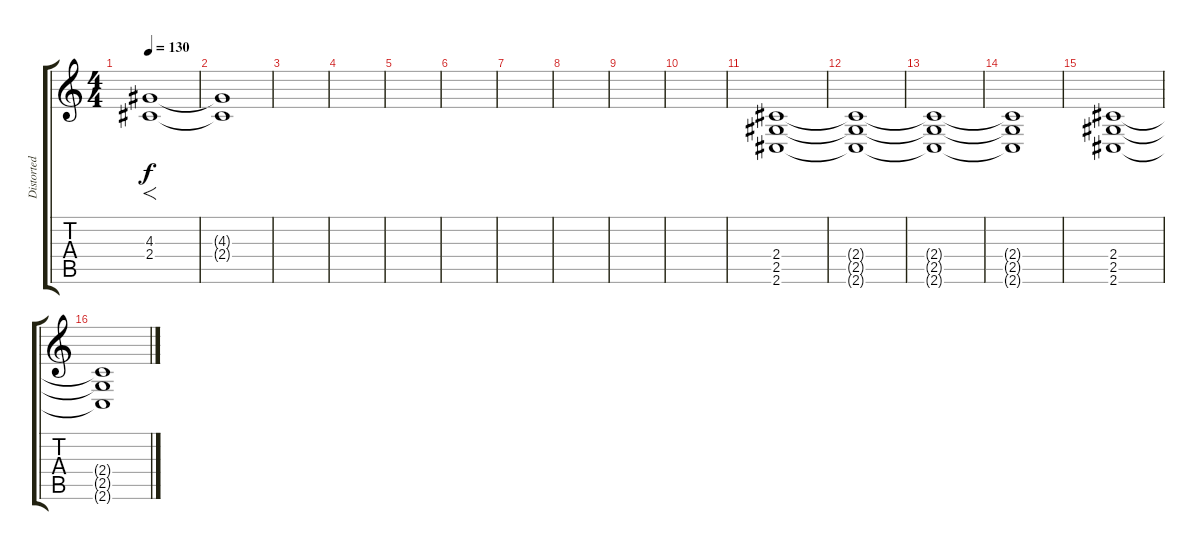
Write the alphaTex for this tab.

\track ("Distorted Right" "Distorted ") {instrument distortionguitar}
\staff {score tabs}
\tuning (Db4 Ab3 E3 B2 Gb2 B1) {hide}
\ts (4 4)
\tempo 130
\clef g2
\ks c
(4.3 2.4).1{f dy f instrument distortionguitar} |
(4.3{t} 2.4{t}).1 |
|
|
|
|
|
|
|
|
(2.4 2.5 2.6).1 |
(2.4{t} 2.5{t} 2.6{t}).1 |
(2.4{t} 2.5{t} 2.6{t}).1 |
(2.4{t} 2.5{t} 2.6{t}).1 |
(2.4 2.5 2.6).1 |
(2.4{t} 2.5{t} 2.6{t}).1
